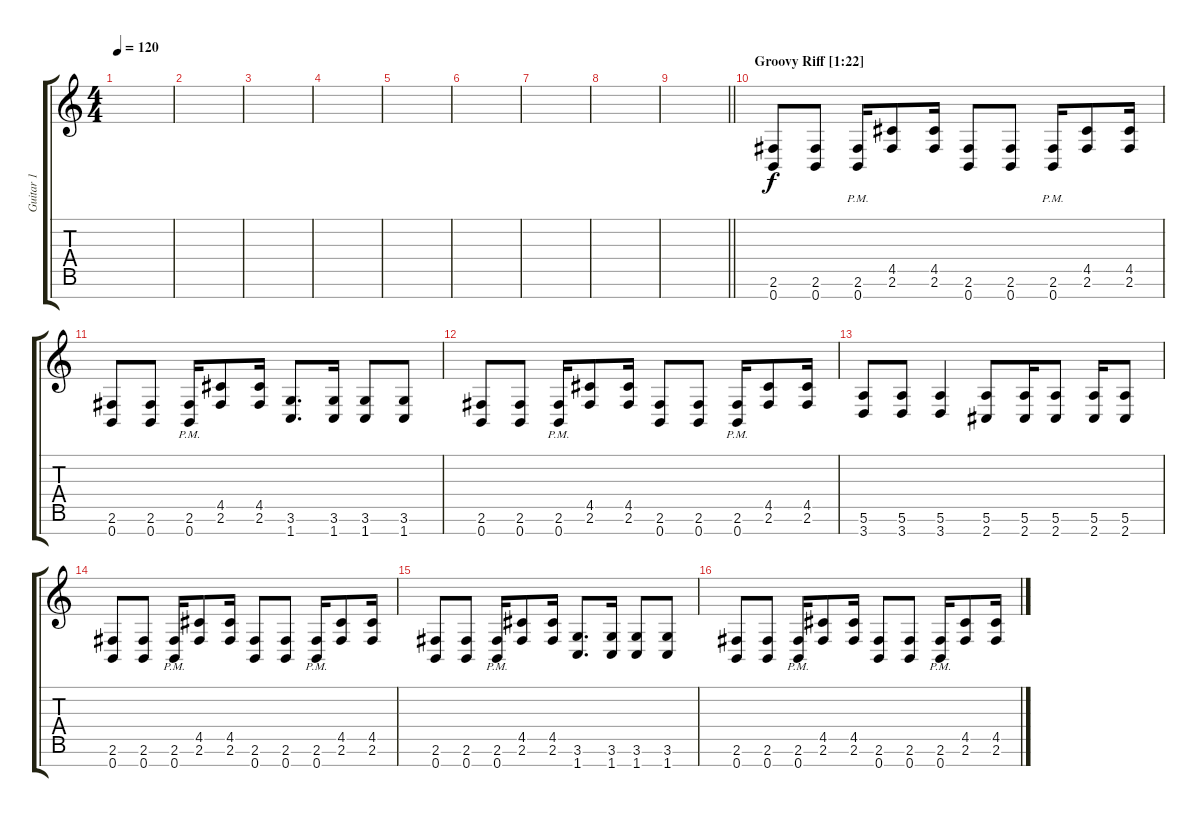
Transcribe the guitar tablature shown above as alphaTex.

\track ("Guitar 1" "Guitar 1") {instrument distortionguitar}
\staff {score tabs}
\tuning (E4 B3 G3 D3 A2 E2 B1) {hide}
\ts (4 4)
\tempo 120
\clef g2
\ks c
|
|
|
|
|
|
|
|
\barLineRight lightlight
|
\section ("" "Groovy Riff [1:22]")
(2.6 0.7).8 (2.6 0.7).8 (2.6{pm} 0.7{pm}).16 (4.5 2.6).8 (4.5 2.6).16 (2.6 0.7).8 (2.6 0.7).8 (2.6{pm} 0.7{pm}).16 (4.5 2.6).8 (4.5 2.6).16 |
(2.6 0.7).8 (2.6 0.7).8 (2.6{pm} 0.7{pm}).16 (4.5 2.6).8 (4.5 2.6).16 (3.6 1.7).8{d} (3.6 1.7).16 (3.6 1.7).8 (3.6 1.7).8 |
(2.6 0.7).8 (2.6 0.7).8 (2.6{pm} 0.7{pm}).16 (4.5 2.6).8 (4.5 2.6).16 (2.6 0.7).8 (2.6 0.7).8 (2.6{pm} 0.7{pm}).16 (4.5 2.6).8 (4.5 2.6).16 |
(5.6 3.7).8 (5.6 3.7).8 (5.6 3.7).4 (5.6 2.7).8 (5.6 2.7).16 (5.6 2.7).8 (5.6 2.7).16 (5.6 2.7).8 |
(2.6 0.7).8 (2.6 0.7).8 (2.6{pm} 0.7{pm}).16 (4.5 2.6).8 (4.5 2.6).16 (2.6 0.7).8 (2.6 0.7).8 (2.6{pm} 0.7{pm}).16 (4.5 2.6).8 (4.5 2.6).16 |
(2.6 0.7).8 (2.6 0.7).8 (2.6{pm} 0.7{pm}).16 (4.5 2.6).8 (4.5 2.6).16 (3.6 1.7).8{d} (3.6 1.7).16 (3.6 1.7).8 (3.6 1.7).8 |
(2.6 0.7).8 (2.6 0.7).8 (2.6{pm} 0.7{pm}).16 (4.5 2.6).8 (4.5 2.6).16 (2.6 0.7).8 (2.6 0.7).8 (2.6{pm} 0.7{pm}).16 (4.5 2.6).8 (4.5 2.6).16
